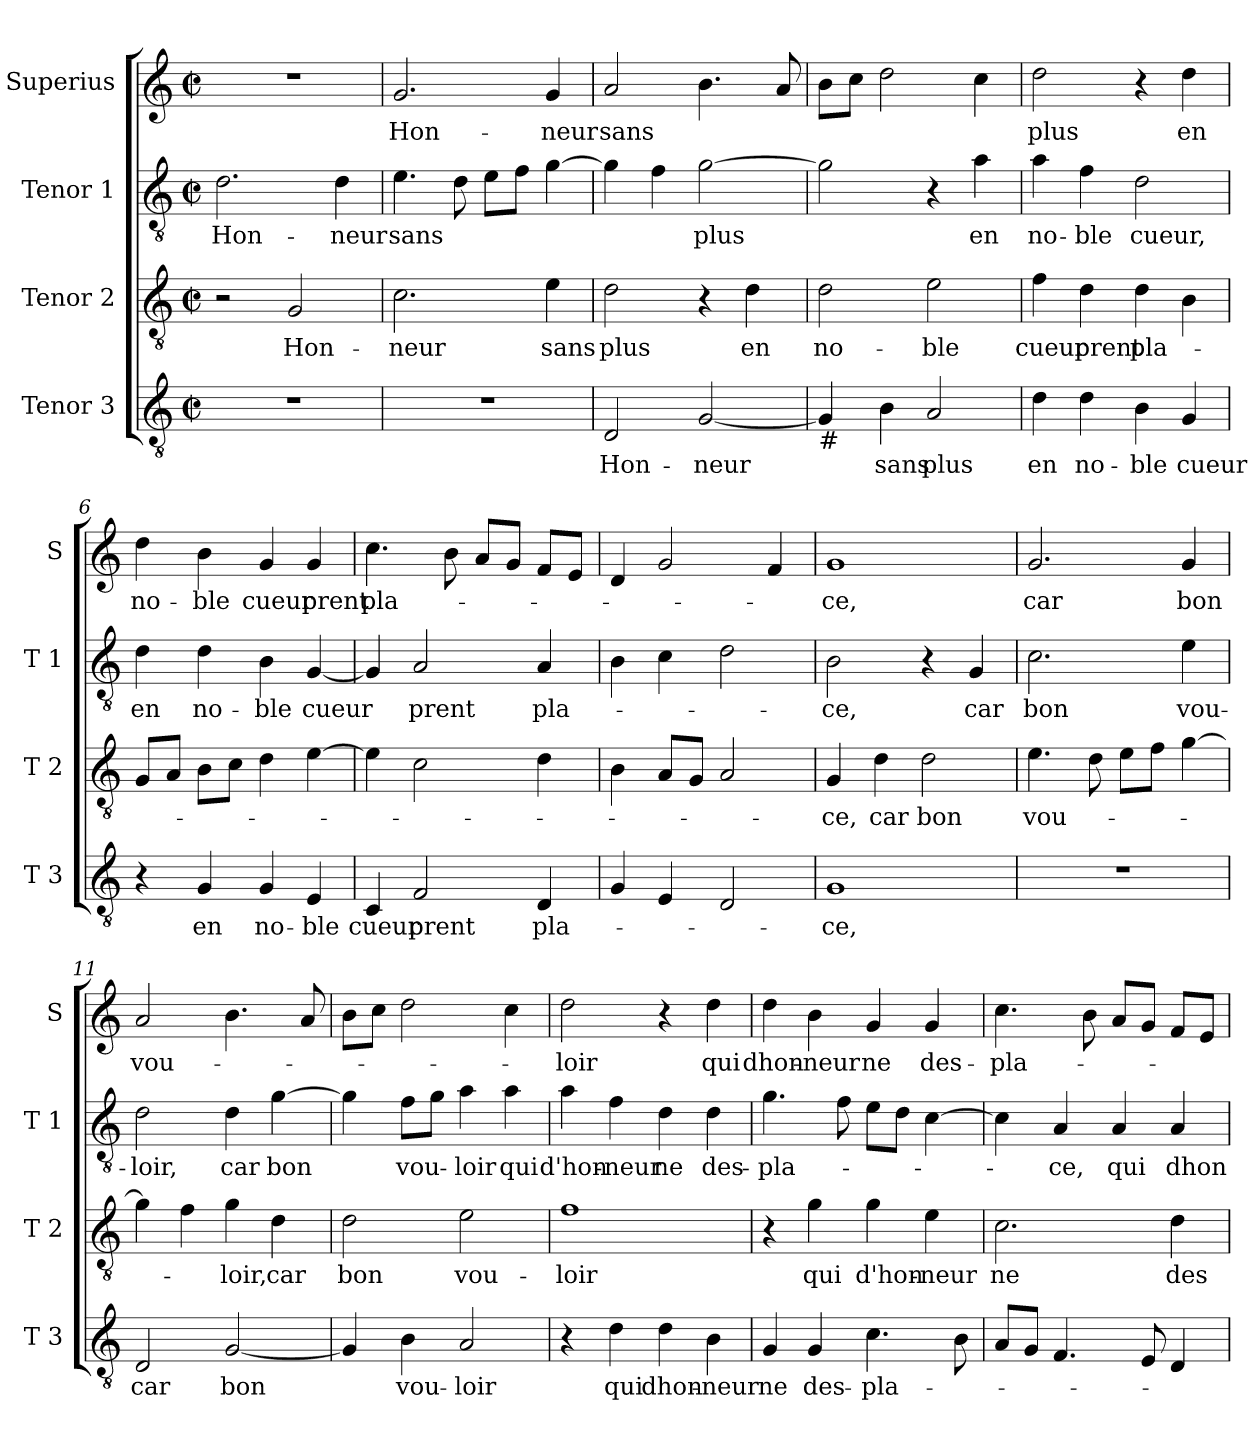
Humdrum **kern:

**kern	**text	**kern	**text	**kern	**text	**kern	**text
*part4	*part4	*part3	*part3	*part2	*part2	*part1	*part1
*staff4	*staff4	*staff3	*staff3	*staff2	*staff2	*staff1	*staff1
*I"Tenor 3	*	*I"Tenor 2	*	*I"Tenor 1	*	*I"Superius	*
*I'T 3	*	*I'T 2	*	*I'T 1	*	*I'S	*
*clefGv2	*	*clefGv2	*	*clefGv2	*	*clefG2	*
*k[]	*	*k[]	*	*k[]	*	*k[]	*
*C:	*	*C:	*	*C:	*	*C:	*
*M2/2	*	*M2/2	*	*M2/2	*	*M2/2	*
*met(c|)	*	*met(c|)	*	*met(c|)	*	*met(c|)	*
=1	=1	=1	=1	=1	=1	=1	=1
!	!	!	!	!	!LO:LY:b	!	!
1r	.	2r	.	2.d\	Hon-	1r	.
!	!	!	!LO:LY:b	!	!	!	!
.	.	2G/	Hon-	.	.	.	.
!	!	!	!	!	!LO:LY:b	!	!
.	.	.	.	4d\	-neur	.	.
=2	=2	=2	=2	=2	=2	=2	=2
!	!	!	!LO:LY:b	!	!LO:LY:b	!	!LO:LY:b
1r	.	2.c\	-neur	4.e\	sans	2.g/	Hon-
.	.	.	.	8d\	.	.	.
.	.	.	.	8e\L	.	.	.
.	.	.	.	8f\J	.	.	.
!	!	!	!LO:LY:b	!	!	!	!LO:LY:b
.	.	4e\	sans	[4g\	.	4g/	-neur
=3	=3	=3	=3	=3	=3	=3	=3
!	!LO:LY:b	!	!LO:LY:b	!	!	!	!LO:LY:b
2D/	Hon-	2d\	plus	4g\]	.	2a/	sans
.	.	.	.	4f\	.	.	.
!	!LO:LY:b	!	!	!	!LO:LY:b	!	!
[2G/	-neur	4r	.	[2g\	plus	4.b\	.
!	!	!	!LO:LY:b	!	!	!	!
.	.	4d\	en	.	.	.	.
.	.	.	.	.	.	8a/	.
=4	=4	=4	=4	=4	=4	=4	=4
!LO:TX:b:t=#	!	!	!	!	!	!	!
!	!	!	!LO:LY:b	!	!	!	!
4G/]	.	2d\	no-	2g\]	.	8b\L	.
.	.	.	.	.	.	8cc\J	.
!	!LO:LY:b	!	!	!	!	!	!
4B\	sans	.	.	.	.	2dd\	.
!	!LO:LY:b	!	!LO:LY:b	!	!	!	!
2A/	plus	2e\	-ble	4r	.	.	.
!	!	!	!	!	!LO:LY:b	!	!
.	.	.	.	4a\	en	4cc\	.
=5	=5	=5	=5	=5	=5	=5	=5
!	!LO:LY:b	!	!LO:LY:b	!	!LO:LY:b	!	!LO:LY:b
4d\	en	4f\	cueur	4a\	no-	2dd\	plus
!	!LO:LY:b	!	!LO:LY:b	!	!LO:LY:b	!	!
4d\	no-	4d\	prent	4f\	-ble	.	.
!	!LO:LY:b	!	!LO:LY:b	!	!LO:LY:b	!	!
4B\	-ble	4d\	pla-	2d\	cueur,	4r	.
!	!LO:LY:b	!	!	!	!	!	!LO:LY:b
4G/	cueur	4B\	.	.	.	4dd\	en
!!LO:LB:g=z
=6	=6	=6	=6	=6	=6	=6	=6
!	!	!	!	!	!LO:LY:b	!	!LO:LY:b
4r	.	8G/L	.	4d\	en	4dd\	no-
.	.	8A/J	.	.	.	.	.
!	!LO:LY:b	!	!	!	!LO:LY:b	!	!LO:LY:b
4G/	en	8B\L	.	4d\	no-	4b\	-ble
.	.	8c\J	.	.	.	.	.
!	!LO:LY:b	!	!	!	!LO:LY:b	!	!LO:LY:b
4G/	no-	4d\	.	4B\	-ble	4g/	cueur
!	!LO:LY:b	!	!	!	!LO:LY:b	!	!LO:LY:b
4E/	-ble	[4e\	.	[4G/	cueur	4g/	prent
=7	=7	=7	=7	=7	=7	=7	=7
!	!LO:LY:b	!	!	!	!	!	!LO:LY:b
4C/	cueur	4e\]	.	4G/]	.	4.cc\	pla-
!	!LO:LY:b	!	!	!	!LO:LY:b	!	!
2F/	prent	2c\	.	2A/	prent	.	.
.	.	.	.	.	.	8b\	.
.	.	.	.	.	.	8a/L	.
.	.	.	.	.	.	8g/J	.
!	!LO:LY:b	!	!	!	!LO:LY:b	!	!
4D/	pla-	4d\	.	4A/	pla-	8f/L	.
.	.	.	.	.	.	8e/J	.
=8	=8	=8	=8	=8	=8	=8	=8
4G/	.	4B\	.	4B\	.	4d/	.
4E/	.	8A/L	.	4c\	.	2g/	.
.	.	8G/J	.	.	.	.	.
2D/	.	2A/	.	2d\	.	.	.
.	.	.	.	.	.	4f/	.
=9	=9	=9	=9	=9	=9	=9	=9
!	!LO:LY:b	!	!LO:LY:b	!	!LO:LY:b	!	!LO:LY:b
1G	-ce,	4G/	-ce,	2B\	-ce,	1g	-ce,
!	!	!	!LO:LY:b	!	!	!	!
.	.	4d\	car	.	.	.	.
!	!	!	!LO:LY:b	!	!	!	!
.	.	2d\	bon	4r	.	.	.
!	!	!	!	!	!LO:LY:b	!	!
.	.	.	.	4G/	car	.	.
=10	=10	=10	=10	=10	=10	=10	=10
!	!	!	!LO:LY:b	!	!LO:LY:b	!	!LO:LY:b
1r	.	4.e\	vou-	2.c\	bon	2.g/	car
.	.	8d\	.	.	.	.	.
.	.	8e\L	.	.	.	.	.
.	.	8f\J	.	.	.	.	.
!	!	!	!	!	!LO:LY:b	!	!LO:LY:b
.	.	[4g\	.	4e\	vou-	4g/	bon
!!LO:LB:g=z
=11	=11	=11	=11	=11	=11	=11	=11
!	!LO:LY:b	!	!	!	!LO:LY:b	!	!LO:LY:b
2D/	car	4g\]	.	2d\	-loir,	2a/	vou-
.	.	4f\	.	.	.	.	.
!	!LO:LY:b	!	!LO:LY:b	!	!LO:LY:b	!	!
[2G/	bon	4g\	-loir,	4d\	car	4.b\	.
!	!	!	!LO:LY:b	!	!LO:LY:b	!	!
.	.	4d\	car	[4g\	bon	.	.
.	.	.	.	.	.	8a/	.
=12	=12	=12	=12	=12	=12	=12	=12
!	!	!	!LO:LY:b	!	!	!	!
4G/]	.	2d\	bon	4g\]	.	8b\L	.
.	.	.	.	.	.	8cc\J	.
!	!LO:LY:b	!	!	!	!LO:LY:b	!	!
4B\	vou-	.	.	8f\L	vou-	2dd\	.
.	.	.	.	8g\J	.	.	.
!	!LO:LY:b	!	!LO:LY:b	!	!LO:LY:b	!	!
2A/	-loir	2e\	vou-	4a\	-loir	.	.
!	!	!	!	!	!LO:LY:b	!	!
.	.	.	.	4a\	qui	4cc\	.
=13	=13	=13	=13	=13	=13	=13	=13
!	!	!	!LO:LY:b	!	!LO:LY:b	!	!LO:LY:b
4r	.	1f	-loir	4a\	d'hon-	2dd\	-loir
!	!LO:LY:b	!	!	!	!LO:LY:b	!	!
4d\	qui	.	.	4f\	-neur	.	.
!	!LO:LY:b	!	!	!	!LO:LY:b	!	!
4d\	dhon-	.	.	4d\	ne	4r	.
!	!LO:LY:b	!	!	!	!LO:LY:b	!	!LO:LY:b
4B\	-neur	.	.	4d\	des-	4dd\	qui
=14	=14	=14	=14	=14	=14	=14	=14
!	!LO:LY:b	!	!	!	!LO:LY:b	!	!LO:LY:b
4G/	ne	4r	.	4.g\	-pla-	4dd\	dhon-
!	!LO:LY:b	!	!LO:LY:b	!	!	!	!LO:LY:b
4G/	des-	4g\	qui	.	.	4b\	-neur
.	.	.	.	8f\	.	.	.
!	!LO:LY:b	!	!LO:LY:b	!	!	!	!LO:LY:b
4.c\	-pla-	4g\	d'hon-	8e\L	.	4g/	ne
.	.	.	.	8d\J	.	.	.
!	!	!	!LO:LY:b	!	!	!	!LO:LY:b
.	.	4e\	-neur	[4c\	.	4g/	des-
8B\	.	.	.	.	.	.	.
=15	=15	=15	=15	=15	=15	=15	=15
!	!	!	!LO:LY:b	!	!	!	!LO:LY:b
8A/L	.	2.c\	ne	4c\]	.	4.cc\	-pla-
8G/J	.	.	.	.	.	.	.
!	!	!	!	!	!LO:LY:b	!	!
4.F/	.	.	.	4A/	-ce,	.	.
.	.	.	.	.	.	8b\	.
!	!	!	!	!	!LO:LY:b	!	!
.	.	.	.	4A/	qui	8a/L	.
8E/	.	.	.	.	.	8g/J	.
!	!	!	!LO:LY:b	!	!LO:LY:b	!	!
4D/	.	4d\	des-	4A/	dhon-	8f/L	.
.	.	.	.	.	.	8e/J	.
=	=	=	=	=	=	=	=
*-	*-	*-	*-	*-	*-	*-	*-
